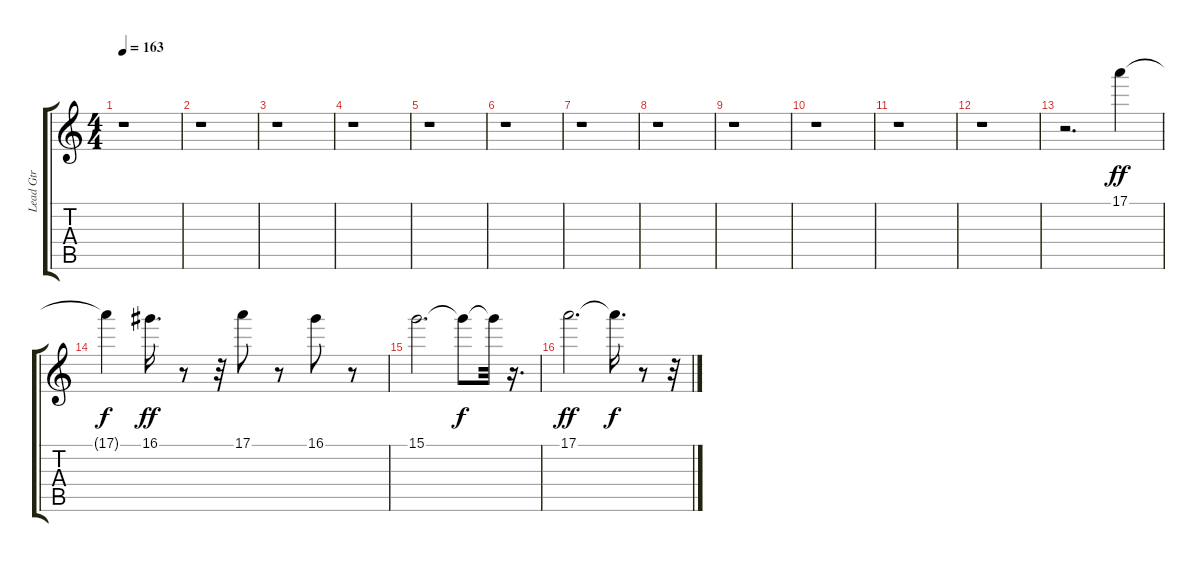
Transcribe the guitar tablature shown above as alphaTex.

\track ("Lead Gtr            " "Lead Gtr  ") {instrument electricguitarjazz}
\staff {score tabs}
\tuning (E4 B3 G3 D3 A2 E2) {hide}
\ts (4 4)
\tempo 163
\clef g2
\ks c
r.1{dy f} |
r.1 |
r.1 |
r.1 |
r.1 |
r.1 |
r.1 |
r.1 |
r.1 |
r.1 |
r.1 |
r.1 |
r.2{d} 17.1.4{dy ff} |
17.1{t}.4{dy f} 16.1.16{d dy ff} r.8 r.32 17.1.8 r.8 16.1.8 r.8 |
15.1.2{d} 15.1{t}.8{dy f} 15.1{t}.32 r.16{d} |
17.1.2{d dy ff} 17.1{t}.16{d dy f} r.8 r.32
